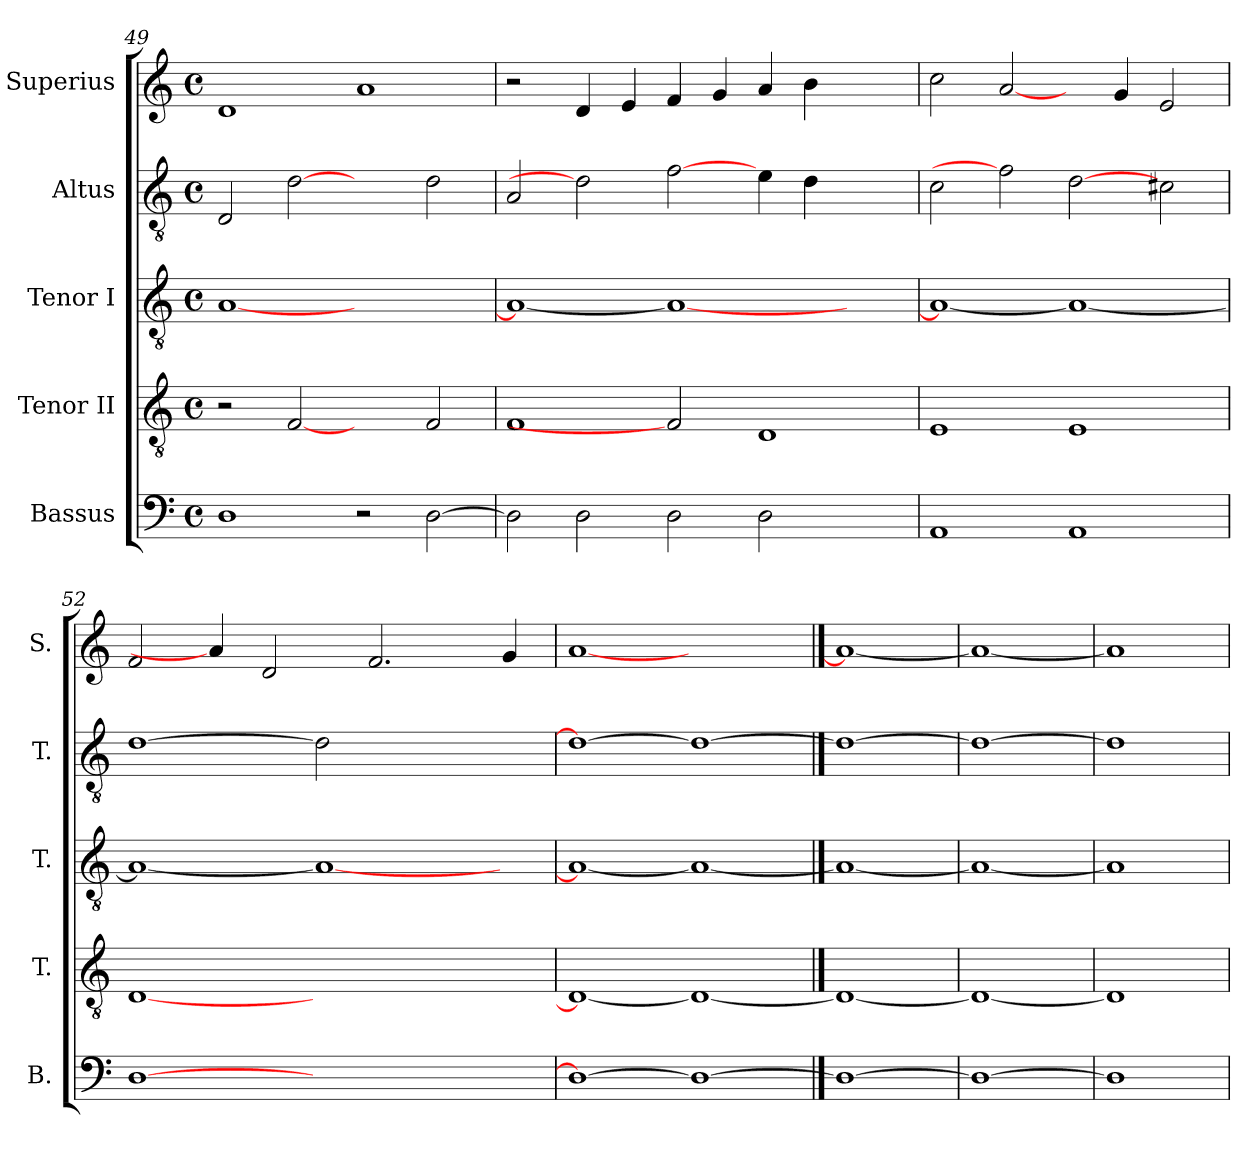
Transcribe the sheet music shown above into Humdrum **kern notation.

**kern	**kern	**kern	**kern	**kern
*part5	*part4	*part3	*part2	*part1
*staff5	*staff4	*staff3	*staff2	*staff1
*I"Bassus	*I"Tenor II	*I"Tenor I	*I"Altus	*I"Superius
*I'B.	*I'T.	*I'T.	*I'T.	*I'S.
*clefF4	*clefGv2	*clefGv2	*clefGv2	*clefG2
*	*ITrd7c12	*ITrd7c12	*ITrd7c12	*
*k[]	*k[]	*k[]	*k[]	*k[]
*C:	*C:	*C:	*C:	*C:
*M4/4	*M4/4	*M4/4	*M4/4	*M4/4
*met(c)	*met(c)	*met(c)	*met(c)	*met(c)
=49	=49	=49	=49	=49
1Di	2r	[<1AAi	2DDi/	1di
.	[2FFi	.	[2Di	.
2r	2ryy	1ryy	2ryy	1ai
[>2Di\	2FFi/	.	2Di\	.
=50	=50	=50	=50	=50
2Di\]	1FFi	1AAi_<	2AAi/	2r
2Di\	.	.	2Di]	4di/
.	.	.	.	4ei/
2Di\	2FFi]	1AAi_	[2Fi	4fi/
.	.	.	.	4gi/
2Di\	1DDi	.	4Ei\	4ai/
.	.	.	4Di\	4bi\
2ryy	.	2ryy	2ryy	2ryy
!!LO:LB:g=z
=51	=51	=51	=51	=51
1AAi	1EEi	1AAi_<	2Ci\	2cci\
.	.	.	2Fi]	[2ai/
1AAi	1EEi	1AAi_	[2Di	4ryy
.	.	.	.	4gi/
.	.	.	2C#Xi\	2ei/
=52	=52	=52	=52	=52
[>1Di	[<1DDi	1AAi_<	[>1Di	2fi/
.	.	.	.	4ai/]
.	.	.	.	2di/
1ryy	1ryy	1AAi_	2Di]	.
.	.	.	.	2.fi/
.	.	.	2.ryy	.
4ryy	4ryy	4ryy	.	4gi/
=53	=53	=53	=53	=53
1Di_>	1DDi_<	1AAi_<	1Di_>	[1ai
1Di_	1DDi_	1AAi_	1Di_	1ryy
==54	==54	==54	==54	==54
1Di_	1DDi_	1AAi_	1Di_	1ai_
=55	=55	=55	=55	=55
1Di_	1DDi_	1AAi_	1Di_	1ai_
=56	=56	=56	=56	=56
1Di]	1DDi]	1AAi]	1Di]	1ai]
=	=	=	=	=
*-	*-	*-	*-	*-
